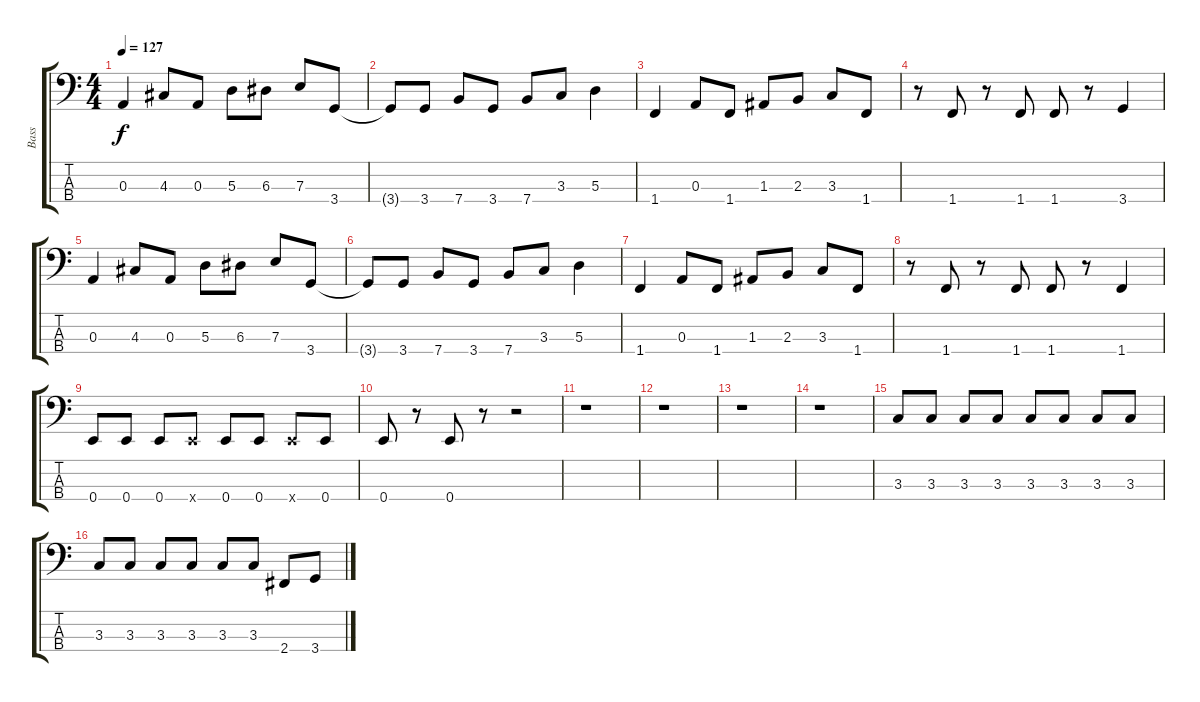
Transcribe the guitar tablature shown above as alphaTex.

\track ("Bass" "Bass") {instrument electricbasspick}
\staff {score tabs}
\tuning (G2 D2 A1 E1) {hide}
\ts (4 4)
\tempo 127
\clef f4
\ks c
0.3.4{dy f} 4.3.8 0.3.8 5.3.8 6.3.8 7.3.8 3.4.8 |
3.4{t}.8 3.4.8 7.4.8 3.4.8 7.4.8 3.3.8 5.3.4 |
1.4.4 0.3.8 1.4.8 1.3.8 2.3.8 3.3.8 1.4.8 |
r.8 1.4.8 r.8 1.4.8 1.4.8 r.8 3.4.4 |
0.3.4 4.3.8 0.3.8 5.3.8 6.3.8 7.3.8 3.4.8 |
3.4{t}.8 3.4.8 7.4.8 3.4.8 7.4.8 3.3.8 5.3.4 |
1.4.4 0.3.8 1.4.8 1.3.8 2.3.8 3.3.8 1.4.8 |
r.8 1.4.8 r.8 1.4.8 1.4.8 r.8 1.4.4 |
0.4.8 0.4.8 0.4.8 0.4{x}.8 0.4.8 0.4.8 0.4{x}.8 0.4.8 |
0.4.8 r.8 0.4.8 r.8 r.2 |
r.1 |
r.1 |
r.1 |
r.1 |
3.3.8 3.3.8 3.3.8 3.3.8 3.3.8 3.3.8 3.3.8 3.3.8 |
3.3.8 3.3.8 3.3.8 3.3.8 3.3.8 3.3.8 2.4.8 3.4.8
